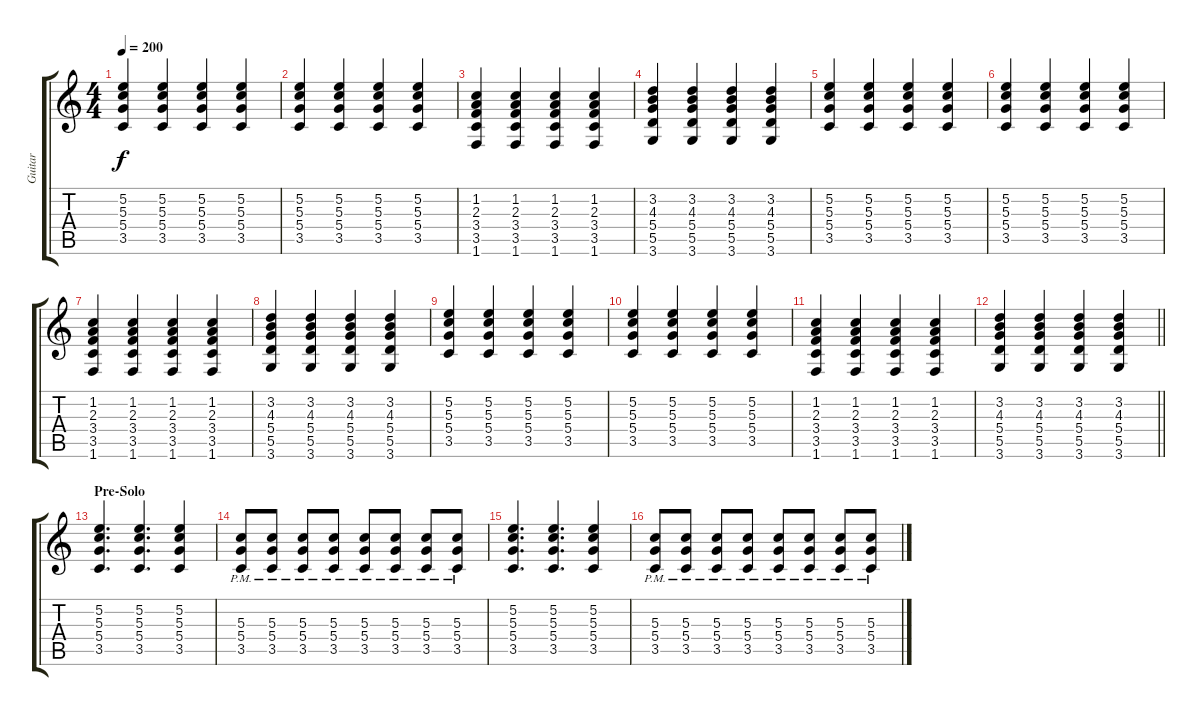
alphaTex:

\track ("Guitar " "Guitar ") {instrument overdrivenguitar}
\staff {score tabs}
\tuning (E4 B3 G3 D3 A2 E2) {hide}
\ts (4 4)
\tempo 200
\clef g2
\ks c
(5.2 5.3 5.4 3.5).4{dy f} (5.2 5.3 5.4 3.5).4 (5.2 5.3 5.4 3.5).4 (5.2 5.3 5.4 3.5).4 |
(5.2 5.3 5.4 3.5).4 (5.2 5.3 5.4 3.5).4 (5.2 5.3 5.4 3.5).4 (5.2 5.3 5.4 3.5).4 |
(1.2 2.3 3.4 3.5 1.6).4 (1.2 2.3 3.4 3.5 1.6).4 (1.2 2.3 3.4 3.5 1.6).4 (1.2 2.3 3.4 3.5 1.6).4 |
(3.2 4.3 5.4 5.5 3.6).4 (3.2 4.3 5.4 5.5 3.6).4 (3.2 4.3 5.4 5.5 3.6).4 (3.2 4.3 5.4 5.5 3.6).4 |
(5.2 5.3 5.4 3.5).4 (5.2 5.3 5.4 3.5).4 (5.2 5.3 5.4 3.5).4 (5.2 5.3 5.4 3.5).4 |
(5.2 5.3 5.4 3.5).4 (5.2 5.3 5.4 3.5).4 (5.2 5.3 5.4 3.5).4 (5.2 5.3 5.4 3.5).4 |
(1.2 2.3 3.4 3.5 1.6).4 (1.2 2.3 3.4 3.5 1.6).4 (1.2 2.3 3.4 3.5 1.6).4 (1.2 2.3 3.4 3.5 1.6).4 |
(3.2 4.3 5.4 5.5 3.6).4 (3.2 4.3 5.4 5.5 3.6).4 (3.2 4.3 5.4 5.5 3.6).4 (3.2 4.3 5.4 5.5 3.6).4 |
(5.2 5.3 5.4 3.5).4 (5.2 5.3 5.4 3.5).4 (5.2 5.3 5.4 3.5).4 (5.2 5.3 5.4 3.5).4 |
(5.2 5.3 5.4 3.5).4 (5.2 5.3 5.4 3.5).4 (5.2 5.3 5.4 3.5).4 (5.2 5.3 5.4 3.5).4 |
(1.2 2.3 3.4 3.5 1.6).4 (1.2 2.3 3.4 3.5 1.6).4 (1.2 2.3 3.4 3.5 1.6).4 (1.2 2.3 3.4 3.5 1.6).4 |
\barLineRight lightlight
(3.2 4.3 5.4 5.5 3.6).4 (3.2 4.3 5.4 5.5 3.6).4 (3.2 4.3 5.4 5.5 3.6).4 (3.2 4.3 5.4 5.5 3.6).4 |
\section ("" "Pre-Solo")
(5.2 5.3 5.4 3.5).4{d} (5.2 5.3 5.4 3.5).4{d} (5.2 5.3 5.4 3.5).4 |
(5.3{pm} 5.4{pm} 3.5{pm}).8 (5.3{pm} 5.4{pm} 3.5{pm}).8 (5.3{pm} 5.4{pm} 3.5{pm}).8 (5.3{pm} 5.4{pm} 3.5{pm}).8 (5.3{pm} 5.4{pm} 3.5{pm}).8 (5.3{pm} 5.4{pm} 3.5{pm}).8 (5.3{pm} 5.4{pm} 3.5{pm}).8 (5.3{pm} 5.4{pm} 3.5{pm}).8 |
(5.2 5.3 5.4 3.5).4{d} (5.2 5.3 5.4 3.5).4{d} (5.2 5.3 5.4 3.5).4 |
(5.3{pm} 5.4{pm} 3.5{pm}).8 (5.3{pm} 5.4{pm} 3.5{pm}).8 (5.3{pm} 5.4{pm} 3.5{pm}).8 (5.3{pm} 5.4{pm} 3.5{pm}).8 (5.3{pm} 5.4{pm} 3.5{pm}).8 (5.3{pm} 5.4{pm} 3.5{pm}).8 (5.3{pm} 5.4{pm} 3.5{pm}).8 (5.3{pm} 5.4{pm} 3.5{pm}).8
